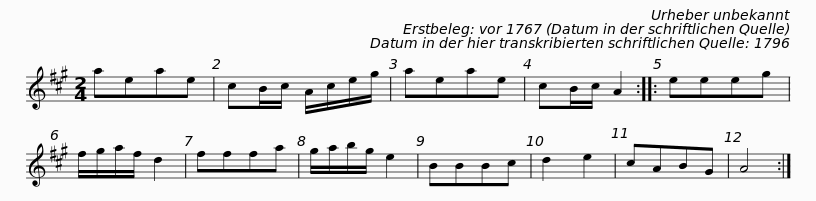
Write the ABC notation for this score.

X:1
L:1/8
M:2/4
I:linebreak $
K:A
V:1 treble
V:1
 aeae | cB/c/ A/c/e/g/ | aeae | cB/c/ A2 :: eeeg | %5
 f/g/a/f/ d2 | fffa | g/a/b/g/ e2 | BBBc |$ d2 e2 | %10
 cABG | A4 :| %12
